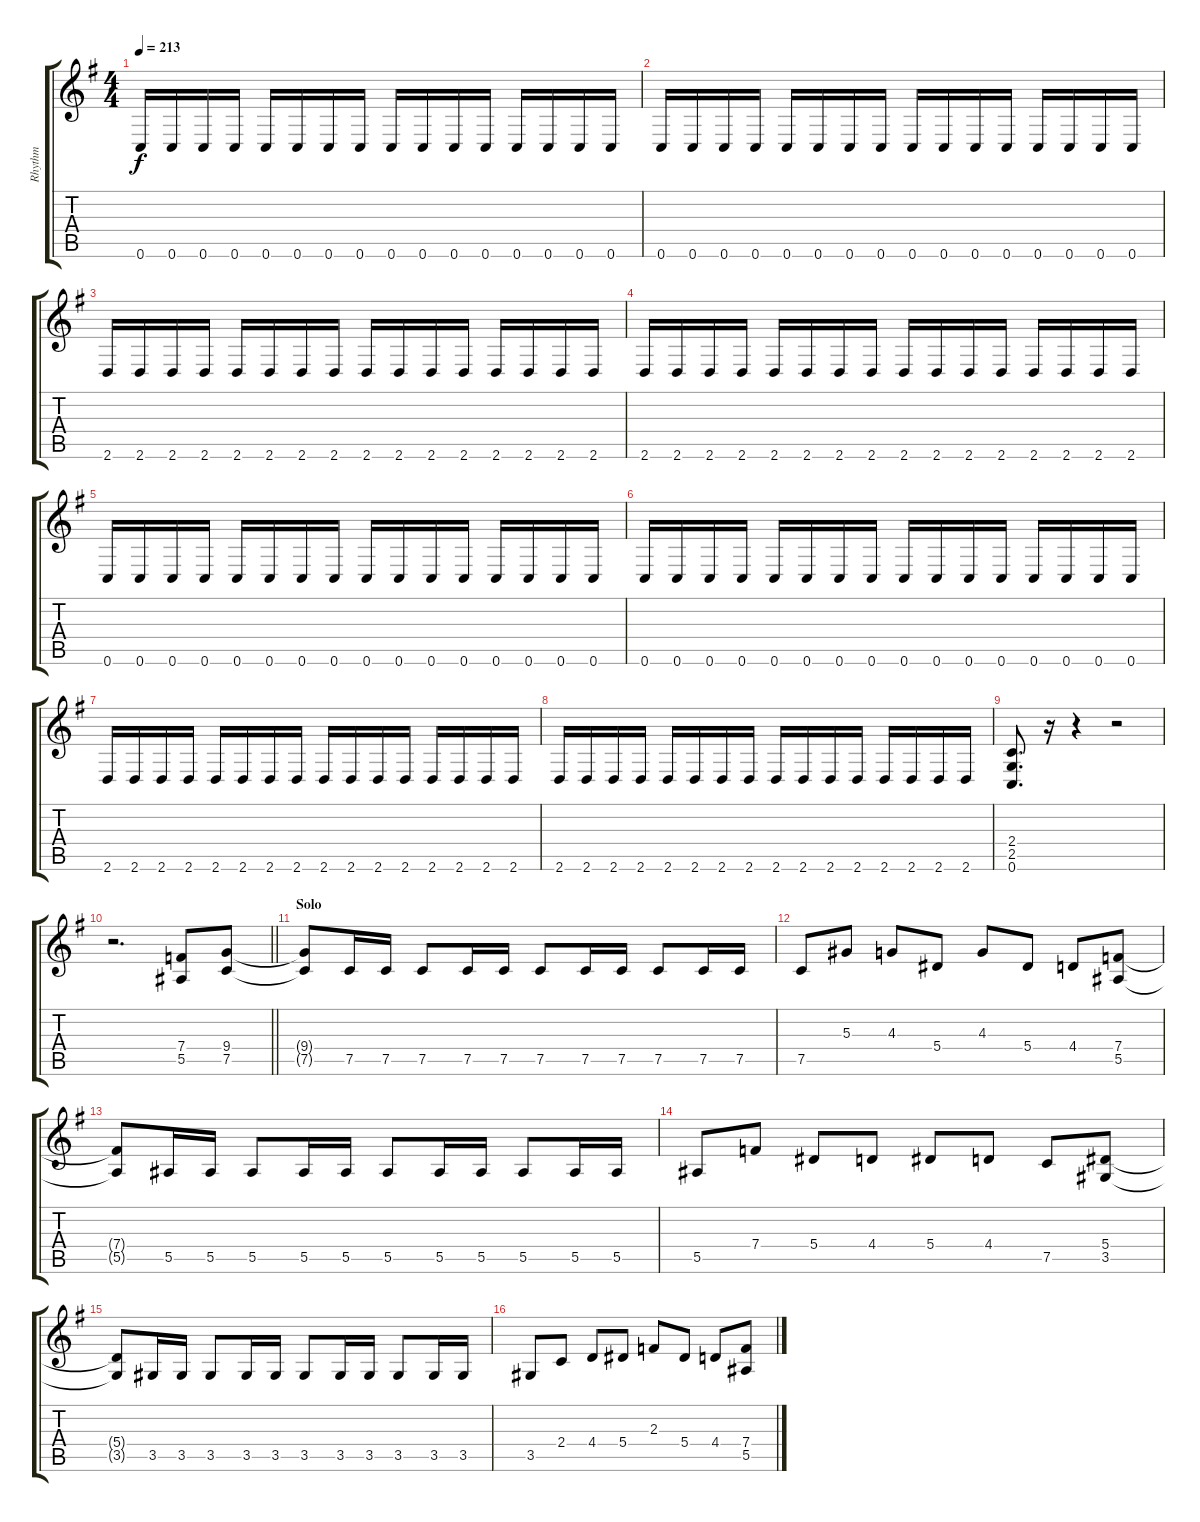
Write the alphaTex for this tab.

\track ("Rhythm" "Rhythm") {instrument distortionguitar}
\staff {score tabs}
\tuning (C4 G3 Eb3 Bb2 F2 C2) {hide}
\ts (4 4)
\tempo 213
\clef g2
\ks eminor
0.6.16{dy f} 0.6.16 0.6.16 0.6.16 0.6.16 0.6.16 0.6.16 0.6.16 0.6.16 0.6.16 0.6.16 0.6.16 0.6.16 0.6.16 0.6.16 0.6.16 |
0.6.16 0.6.16 0.6.16 0.6.16 0.6.16 0.6.16 0.6.16 0.6.16 0.6.16 0.6.16 0.6.16 0.6.16 0.6.16 0.6.16 0.6.16 0.6.16 |
2.6.16 2.6.16 2.6.16 2.6.16 2.6.16 2.6.16 2.6.16 2.6.16 2.6.16 2.6.16 2.6.16 2.6.16 2.6.16 2.6.16 2.6.16 2.6.16 |
2.6.16 2.6.16 2.6.16 2.6.16 2.6.16 2.6.16 2.6.16 2.6.16 2.6.16 2.6.16 2.6.16 2.6.16 2.6.16 2.6.16 2.6.16 2.6.16 |
0.6.16 0.6.16 0.6.16 0.6.16 0.6.16 0.6.16 0.6.16 0.6.16 0.6.16 0.6.16 0.6.16 0.6.16 0.6.16 0.6.16 0.6.16 0.6.16 |
0.6.16 0.6.16 0.6.16 0.6.16 0.6.16 0.6.16 0.6.16 0.6.16 0.6.16 0.6.16 0.6.16 0.6.16 0.6.16 0.6.16 0.6.16 0.6.16 |
2.6.16 2.6.16 2.6.16 2.6.16 2.6.16 2.6.16 2.6.16 2.6.16 2.6.16 2.6.16 2.6.16 2.6.16 2.6.16 2.6.16 2.6.16 2.6.16 |
2.6.16 2.6.16 2.6.16 2.6.16 2.6.16 2.6.16 2.6.16 2.6.16 2.6.16 2.6.16 2.6.16 2.6.16 2.6.16 2.6.16 2.6.16 2.6.16 |
(2.4 2.5 0.6).8{d} r.16 r.4 r.2 |
\barLineRight lightlight
r.2{d} (7.4 5.5).8 (9.4 7.5).8 |
\section ("" "Solo")
(9.4{t} 7.5{t}).8 7.5.16 7.5.16 7.5.8 7.5.16 7.5.16 7.5.8 7.5.16 7.5.16 7.5.8 7.5.16 7.5.16 |
7.5.8 5.3.8 4.3.8 5.4.8 4.3.8 5.4.8 4.4.8 (7.4 5.5).8 |
(7.4{t} 5.5{t}).8 5.5.16 5.5.16 5.5.8 5.5.16 5.5.16 5.5.8 5.5.16 5.5.16 5.5.8 5.5.16 5.5.16 |
5.5.8 7.4.8 5.4.8 4.4.8 5.4.8 4.4.8 7.5.8 (5.4 3.5).8 |
(5.4{t} 3.5{t}).8 3.5.16 3.5.16 3.5.8 3.5.16 3.5.16 3.5.8 3.5.16 3.5.16 3.5.8 3.5.16 3.5.16 |
3.5.8 2.4.8 4.4.8 5.4.8 2.3.8 5.4.8 4.4.8 (7.4 5.5).8
